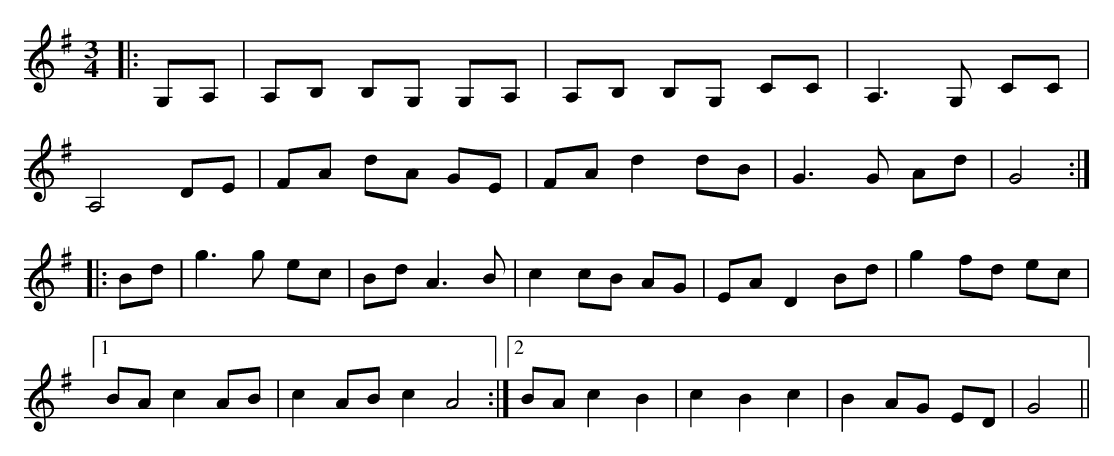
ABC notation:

X:1
M:3/4
K:G
|:G,A, | A,B, B,G, G,A, | A,B, B,G, CC | A,3 G, CC |
A,4 DE | FA dA GE | FA d2 dB | G3 G Ad | G4 :|
|: Bd | g3 g ec | Bd A3 B | c2 cB AG | EA D2 Bd | g2 fd ec |
[1 BA c2 AB | c2 AB c2 A4 :|2 BA c2 B2 | c2 B2 c2 | B2 AG ED | G4 ||
